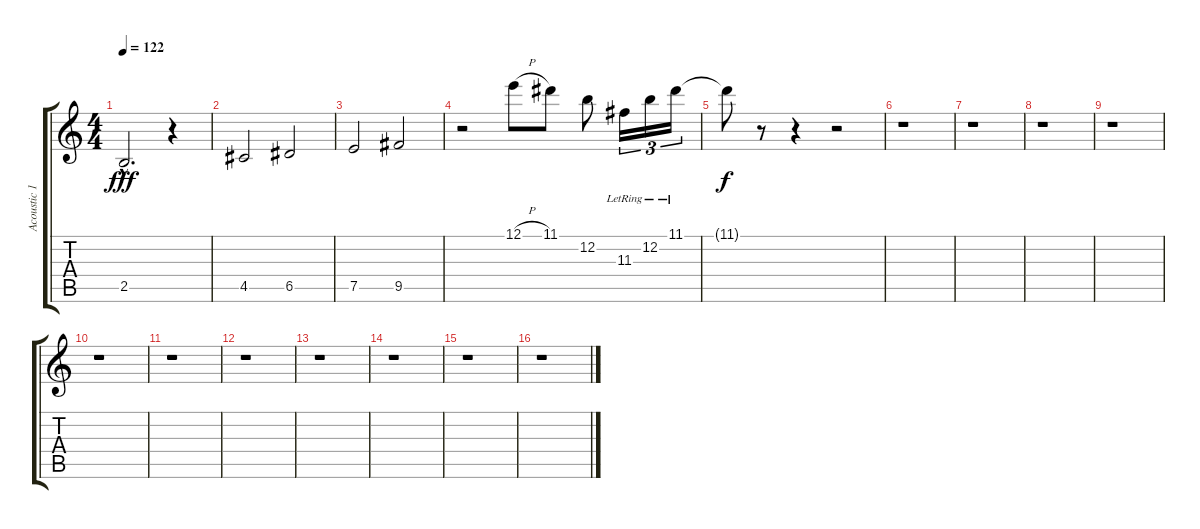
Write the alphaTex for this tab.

\track ("Acoustic 1" "Acoustic 1") {instrument acousticguitarsteel}
\staff {score tabs}
\tuning (E4 B3 G3 D3 A2 E2) {hide}
\ts (4 4)
\tempo 122
\clef g2
\ks c
2.5{hac}.2{d dy fff} r.4 |
4.5.2 6.5.2 |
7.5.2 9.5.2 |
r.2 12.1{h}.8 11.1.8 12.2.8 11.3{lr}.16{tu (3 2)} 12.2{lr}.16{tu (3 2)} 11.1{lr}.16{tu (3 2)} |
11.1{t}.8{dy f} r.8 r.4 r.2 |
r.1 |
r.1 |
r.1 |
r.1 |
r.1 |
r.1 |
r.1 |
r.1 |
r.1 |
r.1 |
r.1
